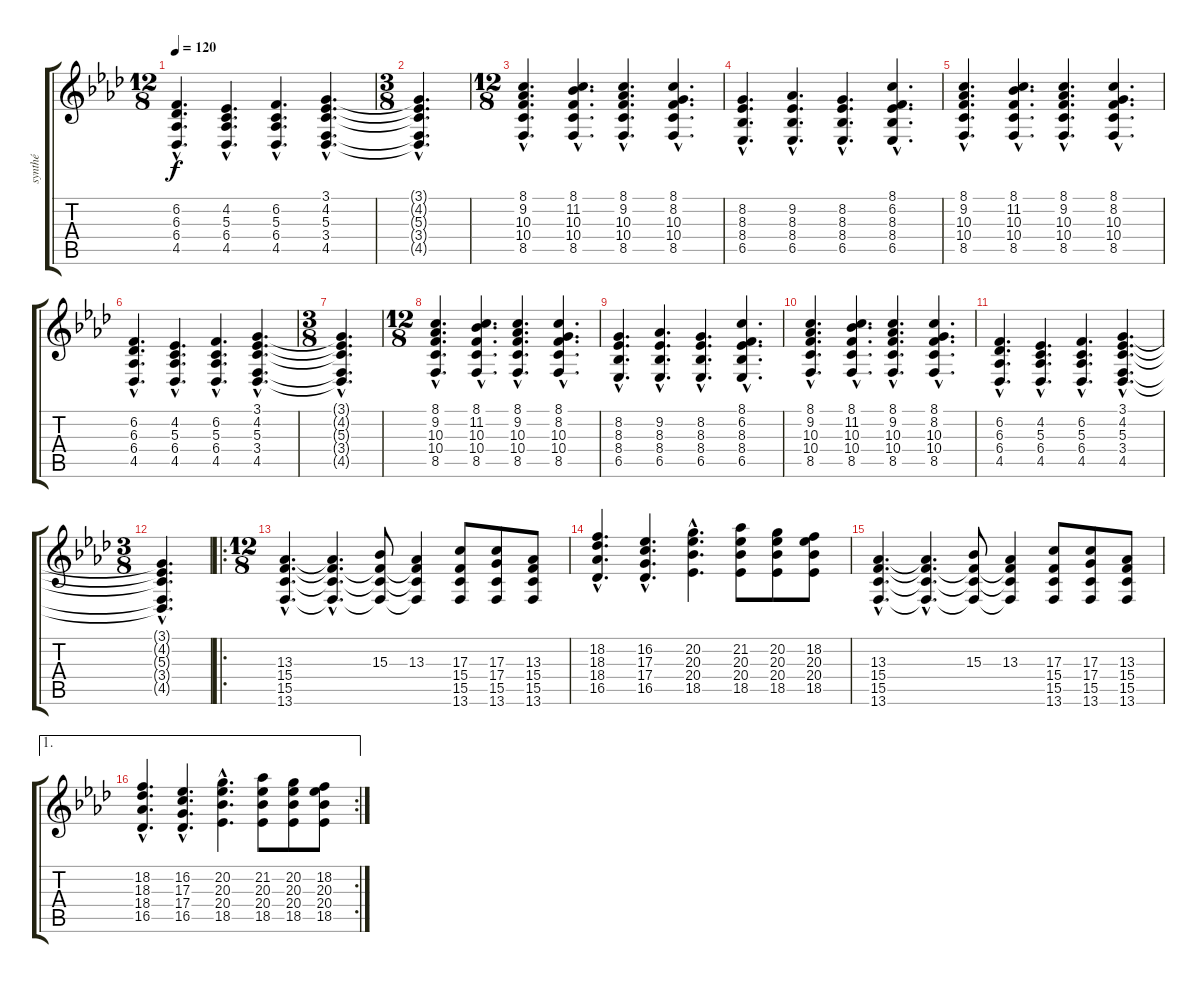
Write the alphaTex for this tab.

\track ("synthé" "synthé") {instrument choiraahs}
\staff {score tabs}
\tuning (E4 B3 G3 D3 A2 E2) {hide}
\ts (12 8)
\tempo 120
\clef g2
\ks fminor
(6.2{hac} 6.3{hac} 6.4{hac} 4.5{hac}).4{d dy f} (4.2{hac} 5.3{hac} 6.4{hac} 4.5{hac}).4{d} (6.2{hac} 5.3{hac} 6.4{hac} 4.5{hac}).4{d} (3.1{hac} 4.2{hac} 5.3{hac} 3.4{hac} 4.5{hac}).4{d} |
\ts (3 8)
(3.1{hac t} 4.2{hac t} 5.3{hac t} 3.4{hac t} 4.5{hac t}).4{d} |
\ts (12 8)
(8.1 9.2{hac} 10.3{hac} 10.4{hac} 8.5{hac}).4{d} (8.1 11.2{hac} 10.3{hac} 10.4{hac} 8.5{hac}).4{d} (8.1 9.2{hac} 10.3{hac} 10.4{hac} 8.5{hac}).4{d} (8.1 8.2{hac} 10.3{hac} 10.4{hac} 8.5{hac}).4{d} |
(8.2{hac} 8.3{hac} 8.4{hac} 6.5{hac}).4{d} (9.2{hac} 8.3{hac} 8.4{hac} 6.5{hac}).4{d} (8.2{hac} 8.3{hac} 8.4{hac} 6.5{hac}).4{d} (8.1{hac} 6.2{hac} 8.3{hac} 8.4{hac} 6.5{hac}).4{d} |
(8.1 9.2{hac} 10.3{hac} 10.4{hac} 8.5{hac}).4{d} (8.1 11.2{hac} 10.3{hac} 10.4{hac} 8.5{hac}).4{d} (8.1 9.2{hac} 10.3{hac} 10.4{hac} 8.5{hac}).4{d} (8.1 8.2{hac} 10.3{hac} 10.4{hac} 8.5{hac}).4{d} |
(6.2{hac} 6.3{hac} 6.4{hac} 4.5{hac}).4{d} (4.2{hac} 5.3{hac} 6.4{hac} 4.5{hac}).4{d} (6.2{hac} 5.3{hac} 6.4{hac} 4.5{hac}).4{d} (3.1{hac} 4.2{hac} 5.3{hac} 3.4{hac} 4.5{hac}).4{d} |
\ts (3 8)
(3.1{hac t} 4.2{hac t} 5.3{hac t} 3.4{hac t} 4.5{hac t}).4{d} |
\ts (12 8)
(8.1 9.2{hac} 10.3{hac} 10.4{hac} 8.5{hac}).4{d} (8.1 11.2{hac} 10.3{hac} 10.4{hac} 8.5{hac}).4{d} (8.1 9.2{hac} 10.3{hac} 10.4{hac} 8.5{hac}).4{d} (8.1 8.2{hac} 10.3{hac} 10.4{hac} 8.5{hac}).4{d} |
(8.2{hac} 8.3{hac} 8.4{hac} 6.5{hac}).4{d} (9.2{hac} 8.3{hac} 8.4{hac} 6.5{hac}).4{d} (8.2{hac} 8.3{hac} 8.4{hac} 6.5{hac}).4{d} (8.1{hac} 6.2{hac} 8.3{hac} 8.4{hac} 6.5{hac}).4{d} |
(8.1 9.2{hac} 10.3{hac} 10.4{hac} 8.5{hac}).4{d} (8.1 11.2{hac} 10.3{hac} 10.4{hac} 8.5{hac}).4{d} (8.1 9.2{hac} 10.3{hac} 10.4{hac} 8.5{hac}).4{d} (8.1 8.2{hac} 10.3{hac} 10.4{hac} 8.5{hac}).4{d} |
(6.2{hac} 6.3{hac} 6.4{hac} 4.5{hac}).4{d} (4.2{hac} 5.3{hac} 6.4{hac} 4.5{hac}).4{d} (6.2{hac} 5.3{hac} 6.4{hac} 4.5{hac}).4{d} (3.1{hac} 4.2{hac} 5.3{hac} 3.4{hac} 4.5{hac}).4{d} |
\ts (3 8)
(3.1{hac t} 4.2{hac t} 5.3{hac t} 3.4{hac t} 4.5{hac t}).4{d} |
\ro
\ts (12 8)
(13.3{hac} 15.4{hac} 15.5{hac} 13.6{hac}).4{d} (13.3{hac t} 15.4{hac t} 15.5{hac t} 13.6{hac t}).4{d} (15.3 15.4{t} 15.5{t} 13.6{t}).8 (13.3 15.4{t} 15.5{t} 13.6{t}).4 (17.3 15.4 15.5 13.6).8 (17.3 17.4 15.5 13.6).8 (13.3 15.4 15.5 13.6).8 |
(18.2{hac} 18.3{hac} 18.4{hac} 16.5{hac}).4{d} (16.2{hac} 17.3{hac} 17.4{hac} 16.5{hac}).4{d} (20.2{hac} 20.3{hac} 20.4{hac} 18.5{hac}).4{d} (21.2 20.3 20.4 18.5).8 (20.2 20.3 20.4 18.5).8 (18.2 20.3 20.4 18.5).8 |
(13.3{hac} 15.4{hac} 15.5{hac} 13.6{hac}).4{d} (13.3{hac t} 15.4{hac t} 15.5{hac t} 13.6{hac t}).4{d} (15.3 15.4{t} 15.5{t} 13.6{t}).8 (13.3 15.4{t} 15.5{t} 13.6{t}).4 (17.3 15.4 15.5 13.6).8 (17.3 17.4 15.5 13.6).8 (13.3 15.4 15.5 13.6).8 |
\ae 1
\rc 2
(18.2{hac} 18.3{hac} 18.4{hac} 16.5{hac}).4{d} (16.2{hac} 17.3{hac} 17.4{hac} 16.5{hac}).4{d} (20.2{hac} 20.3{hac} 20.4{hac} 18.5{hac}).4{d} (21.2 20.3 20.4 18.5).8 (20.2 20.3 20.4 18.5).8 (18.2 20.3 20.4 18.5).8
